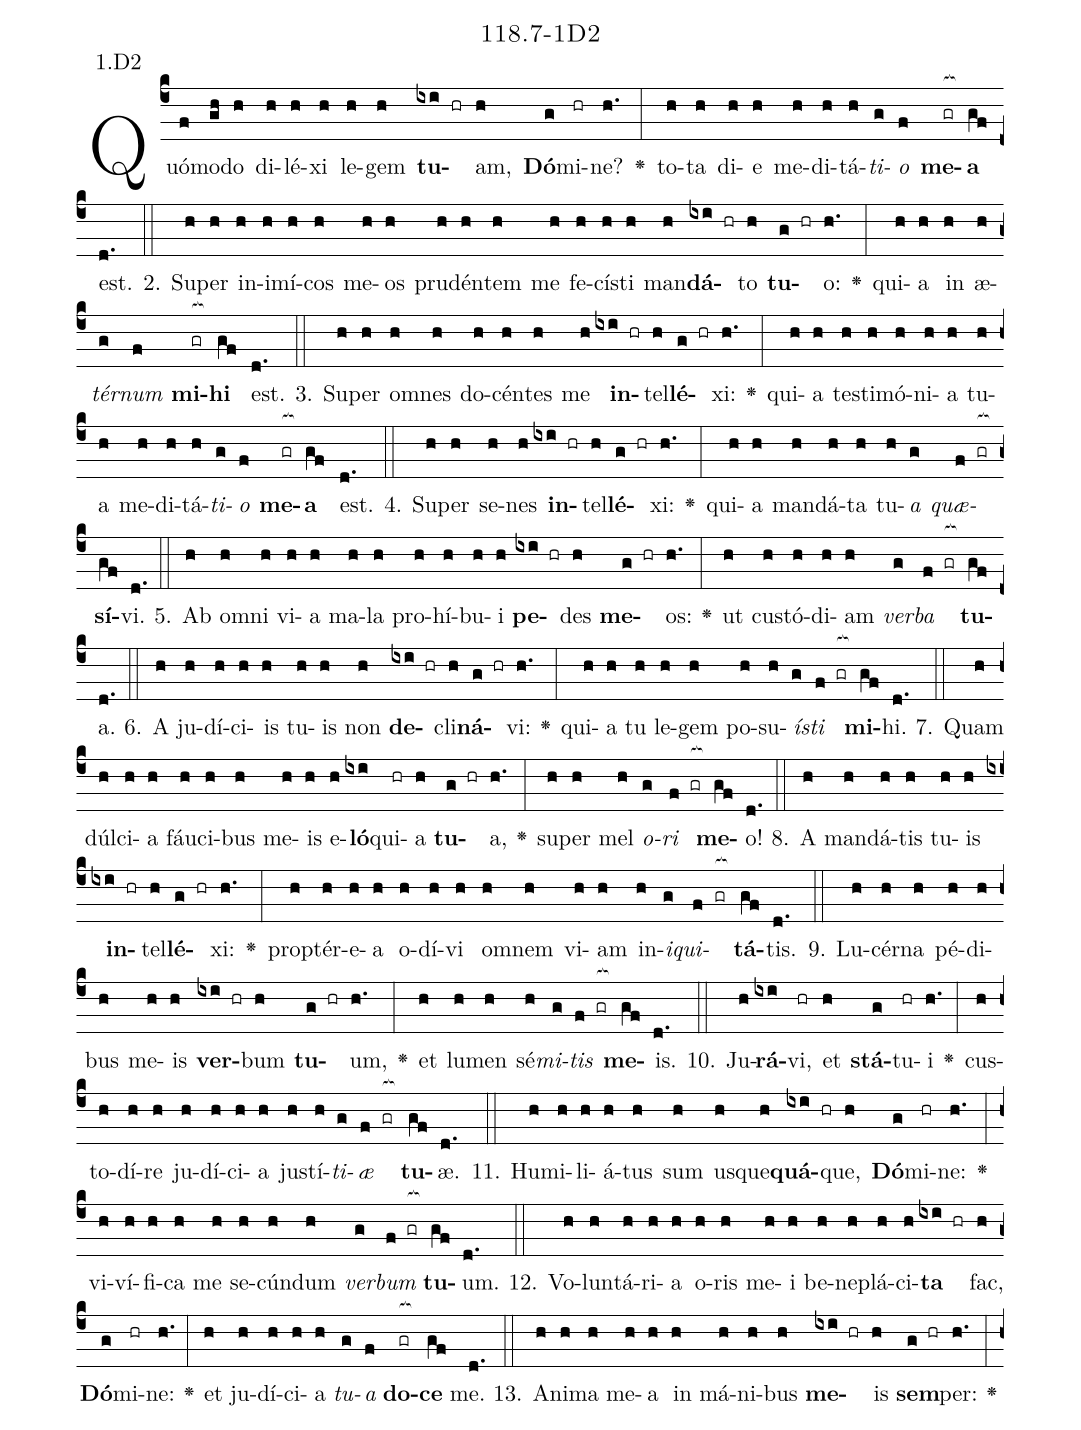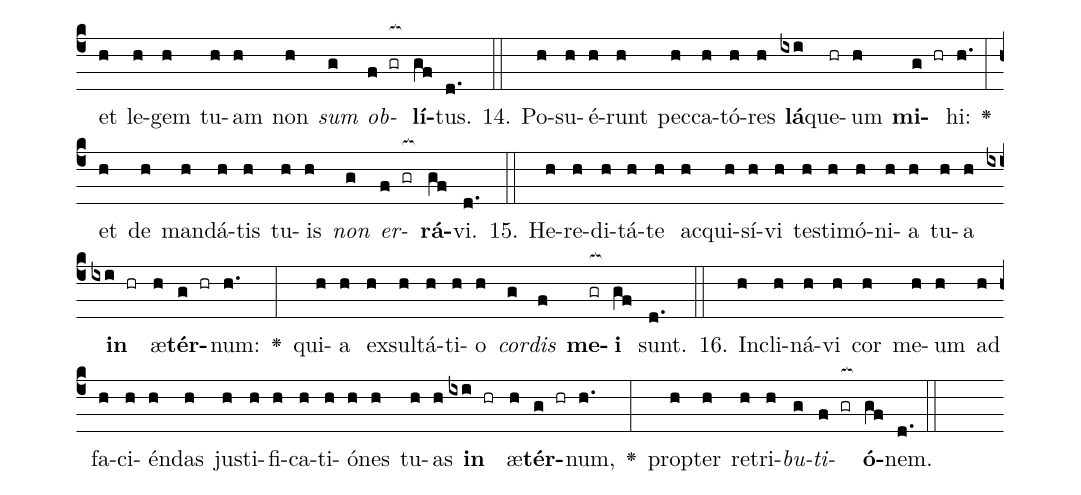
name: 118.7-1D2;
annotation: 1.D2;
%%
(c4)Quó(f)mo(gh)do(h) di(h)lé(h)xi(h) le(h)gem(h) <b>tu</b>(ixi hr)am,(h) <b>Dó</b>(g)mi(hr)ne?(h.) <v>\greheightstar</v>(:) to(h)ta(h) di(h)e(h) me(h)di(h)tá(h)<i>ti</i>(g)<i>o</i>(f) <b>me</b>(gr[ocb:1{])<b>a</b>(gf[ocb:0}]) est.(d.) (::)
2. Su(h)per(h) in(h)i(h)mí(h)cos(h) me(h)os(h) pru(h)dén(h)tem(h) me(h) fe(h)cís(h)ti(h) man(h)<b>dá</b>(ixi hr)to(h) <b>tu</b>(g hr)o:(h.) <v>\greheightstar</v>(:) qui(h)a(h) in(h) æ(h)<i>tér</i>(g)<i>num</i>(f) <b>mi</b>(gr[ocb:1{])<b>hi</b>(gf[ocb:0}]) est.(d.) (::)
3. Su(h)per(h) om(h)nes(h) do(h)cén(h)tes(h) me(h) <b>in</b>(ixi hr)tel(h)<b>lé</b>(g hr)xi:(h.) <v>\greheightstar</v>(:) qui(h)a(h) tes(h)ti(h)mó(h)ni(h)a(h) tu(h)a(h) me(h)di(h)tá(h)<i>ti</i>(g)<i>o</i>(f) <b>me</b>(gr[ocb:1{])<b>a</b>(gf[ocb:0}]) est.(d.) (::)
4. Su(h)per(h) se(h)nes(h) <b>in</b>(ixi hr)tel(h)<b>lé</b>(g hr)xi:(h.) <v>\greheightstar</v>(:) qui(h)a(h) man(h)dá(h)ta(h) tu(h)<i>a</i>(g) <i>quæ</i>(f gr[ocb:1{])<b>sí</b>(gf[ocb:0}])vi.(d.) (::)
5. Ab(h) om(h)ni(h) vi(h)a(h) ma(h)la(h) pro(h)hí(h)bu(h)i(h) <b>pe</b>(ixi hr)des(h) <b>me</b>(g hr)os:(h.) <v>\greheightstar</v>(:) ut(h) cus(h)tó(h)di(h)am(h) <i>ver</i>(g)<i>ba</i>(f gr[ocb:1{]) <b>tu</b>(gf[ocb:0}])a.(d.) (::)
6. A(h) ju(h)dí(h)ci(h)is(h) tu(h)is(h) non(h) <b>de</b>(ixi hr)cli(h)<b>ná</b>(g hr)vi:(h.) <v>\greheightstar</v>(:) qui(h)a(h) tu(h) le(h)gem(h) po(h)su(h)<i>ís</i>(g)<i>ti</i>(f gr[ocb:1{]) <b>mi</b>(gf[ocb:0}])hi.(d.) (::)
7. Quam(h) dúl(h)ci(h)a(h) fáu(h)ci(h)bus(h) me(h)is(h) e(h)<b>ló</b>(ixi)qui(hr)a(h) <b>tu</b>(g hr)a,(h.) <v>\greheightstar</v>(:) su(h)per(h) mel(h) <i>o</i>(g)<i>ri</i>(f gr[ocb:1{]) <b>me</b>(gf[ocb:0}])o!(d.) (::)
8. A(h) man(h)dá(h)tis(h) tu(h)is(h) <b>in</b>(ixi hr)tel(h)<b>lé</b>(g hr)xi:(h.) <v>\greheightstar</v>(:) prop(h)tér(h)e(h)a(h) o(h)dí(h)vi(h) om(h)nem(h) vi(h)am(h) in(h)<i>i</i>(g)<i>qui</i>(f gr[ocb:1{])<b>tá</b>(gf[ocb:0}])tis.(d.) (::)
9. Lu(h)cér(h)na(h) pé(h)di(h)bus(h) me(h)is(h) <b>ver</b>(ixi hr)bum(h) <b>tu</b>(g hr)um,(h.) <v>\greheightstar</v>(:) et(h) lu(h)men(h) sé(h)<i>mi</i>(g)<i>tis</i>(f gr[ocb:1{]) <b>me</b>(gf[ocb:0}])is.(d.) (::)
10. Ju(h)<b>rá</b>(ixi)vi,(hr) et(h) <b>stá</b>(g)tu(hr)i(h.) <v>\greheightstar</v>(:) cus(h)to(h)dí(h)re(h) ju(h)dí(h)ci(h)a(h) jus(h)tí(h)<i>ti</i>(g)<i>æ</i>(f gr[ocb:1{]) <b>tu</b>(gf[ocb:0}])æ.(d.) (::)
11. Hu(h)mi(h)li(h)á(h)tus(h) sum(h) us(h)que(h)<b>quá</b>(ixi hr)que,(h) <b>Dó</b>(g)mi(hr)ne:(h.) <v>\greheightstar</v>(:) vi(h)ví(h)fi(h)ca(h) me(h) se(h)cún(h)dum(h) <i>ver</i>(g)<i>bum</i>(f gr[ocb:1{]) <b>tu</b>(gf[ocb:0}])um.(d.) (::)
12. Vo(h)lun(h)tá(h)ri(h)a(h) o(h)ris(h) me(h)i(h) be(h)ne(h)plá(h)ci(h)<b>ta</b>(ixi hr) fac,(h) <b>Dó</b>(g)mi(hr)ne:(h.) <v>\greheightstar</v>(:) et(h) ju(h)dí(h)ci(h)a(h) <i>tu</i>(g)<i>a</i>(f) <b>do</b>(gr[ocb:1{])<b>ce</b>(gf[ocb:0}]) me.(d.) (::)
13. A(h)ni(h)ma(h) me(h)a(h) in(h) má(h)ni(h)bus(h) <b>me</b>(ixi hr)is(h) <b>sem</b>(g hr)per:(h.) <v>\greheightstar</v>(:) et(h) le(h)gem(h) tu(h)am(h) non(h) <i>sum</i>(g) <i>ob</i>(f gr[ocb:1{])<b>lí</b>(gf[ocb:0}])tus.(d.) (::)
14. Po(h)su(h)é(h)runt(h) pec(h)ca(h)tó(h)res(h) <b>lá</b>(ixi)que(hr)um(h) <b>mi</b>(g hr)hi:(h.) <v>\greheightstar</v>(:) et(h) de(h) man(h)dá(h)tis(h) tu(h)is(h) <i>non</i>(g) <i>er</i>(f gr[ocb:1{])<b>rá</b>(gf[ocb:0}])vi.(d.) (::)
15. He(h)re(h)di(h)tá(h)te(h) ac(h)qui(h)sí(h)vi(h) tes(h)ti(h)mó(h)ni(h)a(h) tu(h)a(h) <b>in</b>(ixi hr) æ(h)<b>tér</b>(g hr)num:(h.) <v>\greheightstar</v>(:) qui(h)a(h) ex(h)sul(h)tá(h)ti(h)o(h) <i>cor</i>(g)<i>dis</i>(f) <b>me</b>(gr[ocb:1{])<b>i</b>(gf[ocb:0}]) sunt.(d.) (::)
16. In(h)cli(h)ná(h)vi(h) cor(h) me(h)um(h) ad(h) fa(h)ci(h)én(h)das(h) jus(h)ti(h)fi(h)ca(h)ti(h)ó(h)nes(h) tu(h)as(h) <b>in</b>(ixi hr) æ(h)<b>tér</b>(g hr)num,(h.) <v>\greheightstar</v>(:) prop(h)ter(h) re(h)tri(h)<i>bu</i>(g)<i>ti</i>(f gr[ocb:1{])<b>ó</b>(gf[ocb:0}])nem.(d.) (::)
